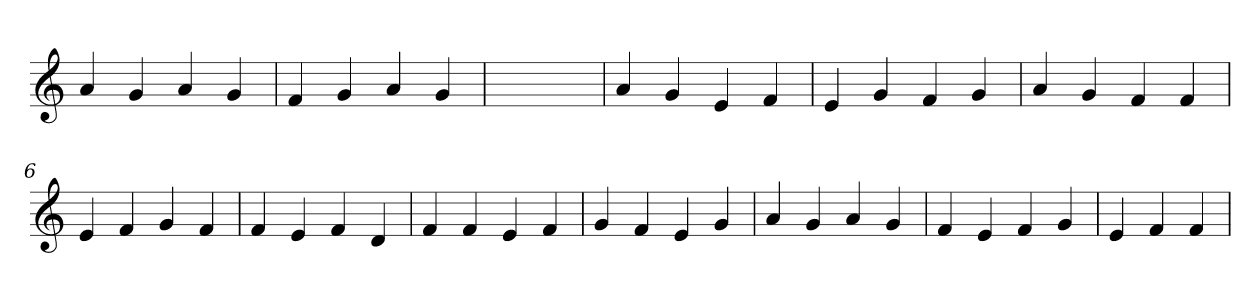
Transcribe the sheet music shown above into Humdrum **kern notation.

**kern
*part1
*staff1
*clefG2
=1
4a
4g
4a
4g
=2
4f
4g
4a
4g
=3
1ryy
=3
4a
4g
4e
4f
=4
4e
4g
4f
4g
=5
4a
4g
4f
4f
=6
4e
4f
4g
4f
=7
4f
4e
4f
4d
=8
4f
4f
4e
4f
=9
4g
4f
4e
4g
=10
4a
4g
4a
4g
=11
4f
4e
4f
4g
=12
4e
4f
4f
=
*-
